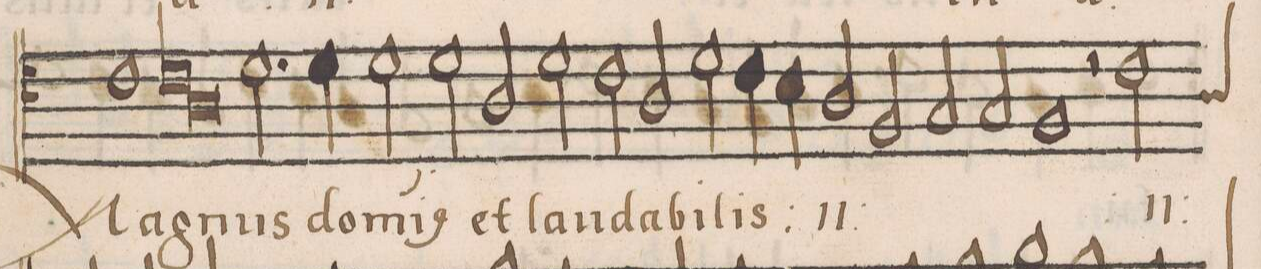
**kern	**text
*I"ALTVS	*
*clefC4	*
*k[]	*
*met(C)	*
*M2/1	*
1c\	Ma-
*lig	*
1c\	-gnus
=58-	=58-
1A\	.
*Xlig	*
2.d\	do-
4d\	-mi-
=59-	=59-
2d\	-(nus)
2d\	et
2A/	lau-
2d\	.
=60-	=60-
2c\	-da-
2A/	-bi-
2d\	-lis
4c\	.
4B\	.
=61-	=61-
*	*ij
2A/	et
2Fny/	lau-
2G/	-da-
2G/	-bi-
=62-	=62-
1F/	-lis
2r	.
*custos:A	*
2c\	et
=63-	=63-
*-	*-
